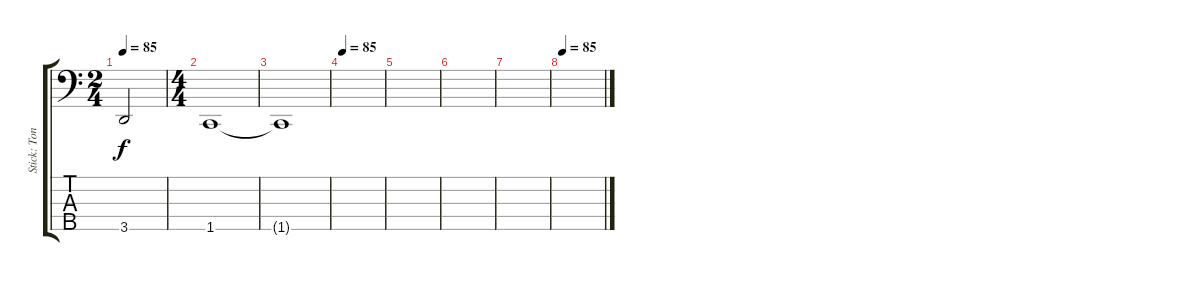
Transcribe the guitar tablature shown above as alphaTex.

\track ("Stick: Tony Levin" "Stick: Ton") {instrument fretlessbass}
\staff {score tabs}
\tuning (G2 D2 A1 E1 B0) {hide}
\ts (2 4)
\tempo 85
\clef f4
\ks c
3.5.2{dy f} |
\ts (4 4)
1.5.1 |
1.5{t}.1 |
\tempo 85
|
|
|
|
\tempo 85
